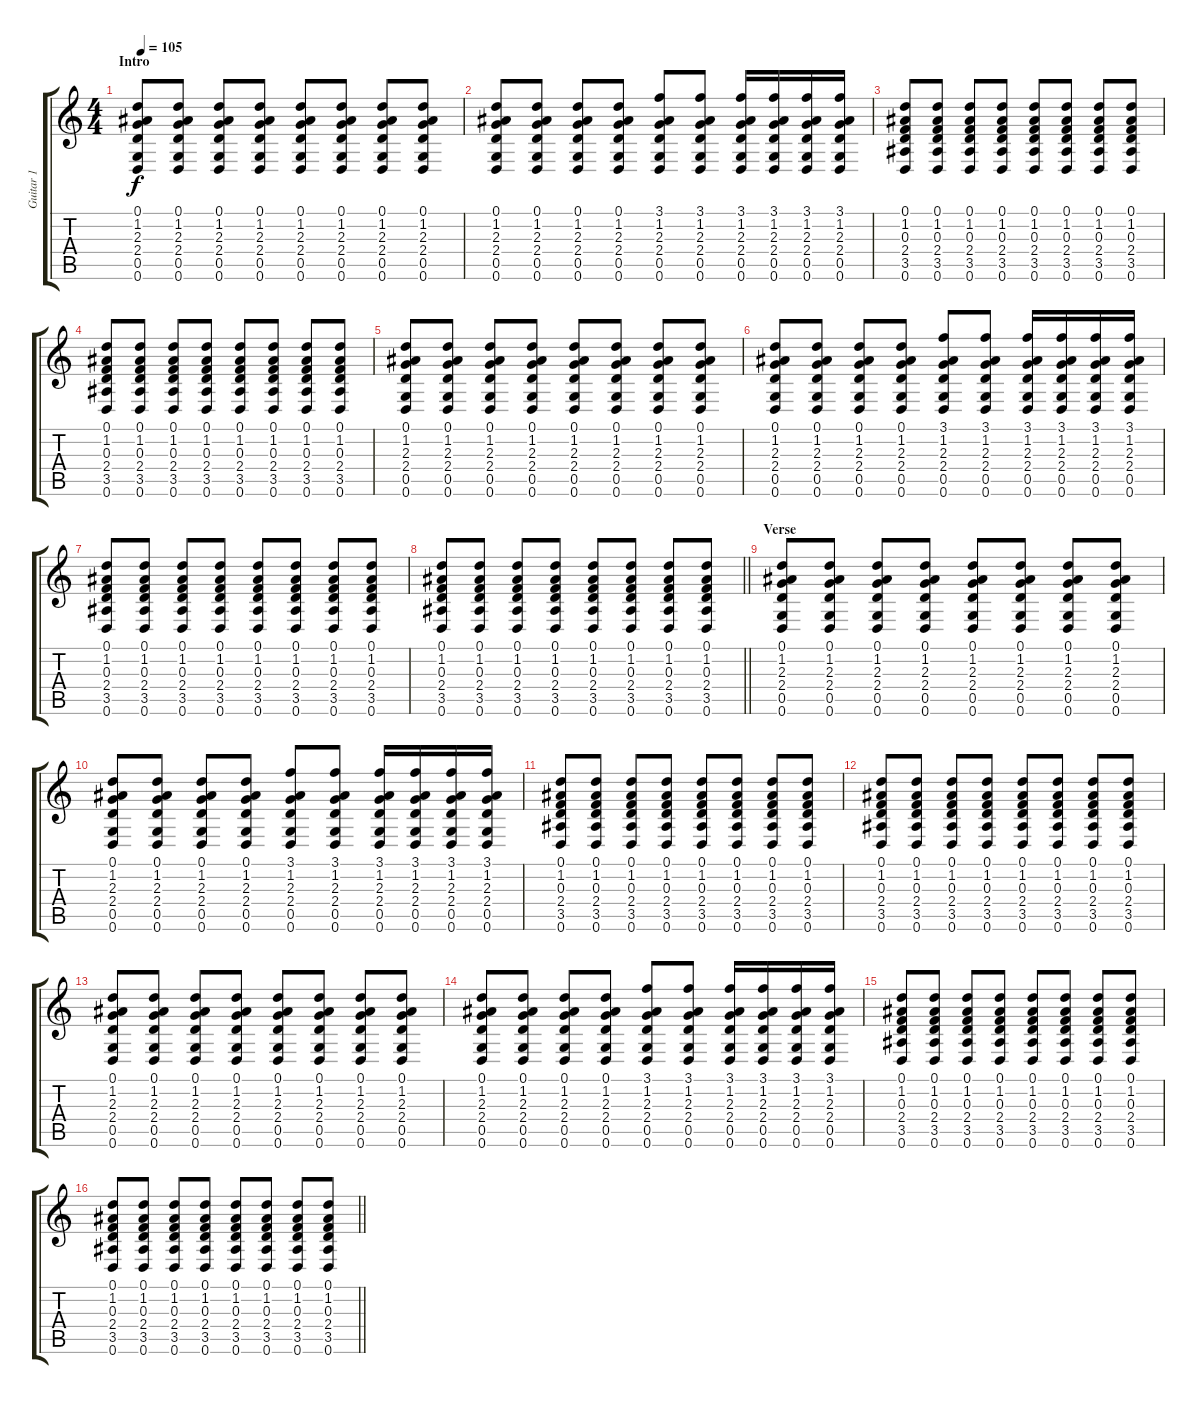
\track ("Guitar 1" "Guitar 1") {instrument acousticguitarsteel}
\staff {score tabs}
\tuning (D4 A3 F3 C3 G2 D2) {hide}
\ts (4 4)
\section ("" "Intro")
\tempo 105
\clef g2
\ks c
(0.1 1.2 2.3 2.4 0.5 0.6).8{dy f volume 4 instrument acousticguitarsteel} (0.1 1.2 2.3 2.4 0.5 0.6).8 (0.1 1.2 2.3 2.4 0.5 0.6).8 (0.1 1.2 2.3 2.4 0.5 0.6).8 (0.1 1.2 2.3 2.4 0.5 0.6).8 (0.1 1.2 2.3 2.4 0.5 0.6).8 (0.1 1.2 2.3 2.4 0.5 0.6).8 (0.1 1.2 2.3 2.4 0.5 0.6).8{volume 3} |
(0.1 1.2 2.3 2.4 0.5 0.6).8 (0.1 1.2 2.3 2.4 0.5 0.6).8 (0.1 1.2 2.3 2.4 0.5 0.6).8 (0.1 1.2 2.3 2.4 0.5 0.6).8 (3.1 1.2 2.3 2.4 0.5 0.6).8 (3.1 1.2 2.3 2.4 0.5 0.6).8 (3.1 1.2 2.3 2.4 0.5 0.6).16 (3.1 1.2 2.3 2.4 0.5 0.6).16 (3.1 1.2 2.3 2.4 0.5 0.6).16 (3.1 1.2 2.3 2.4 0.5 0.6).16 |
(0.1 1.2 0.3 2.4 3.5 0.6).8 (0.1 1.2 0.3 2.4 3.5 0.6).8 (0.1 1.2 0.3 2.4 3.5 0.6).8 (0.1 1.2 0.3 2.4 3.5 0.6).8 (0.1 1.2 0.3 2.4 3.5 0.6).8 (0.1 1.2 0.3 2.4 3.5 0.6).8 (0.1 1.2 0.3 2.4 3.5 0.6).8 (0.1 1.2 0.3 2.4 3.5 0.6).8 |
(0.1 1.2 0.3 2.4 3.5 0.6).8 (0.1 1.2 0.3 2.4 3.5 0.6).8 (0.1 1.2 0.3 2.4 3.5 0.6).8 (0.1 1.2 0.3 2.4 3.5 0.6).8 (0.1 1.2 0.3 2.4 3.5 0.6).8 (0.1 1.2 0.3 2.4 3.5 0.6).8 (0.1 1.2 0.3 2.4 3.5 0.6).8 (0.1 1.2 0.3 2.4 3.5 0.6).8 |
(0.1 1.2 2.3 2.4 0.5 0.6).8 (0.1 1.2 2.3 2.4 0.5 0.6).8 (0.1 1.2 2.3 2.4 0.5 0.6).8 (0.1 1.2 2.3 2.4 0.5 0.6).8 (0.1 1.2 2.3 2.4 0.5 0.6).8 (0.1 1.2 2.3 2.4 0.5 0.6).8 (0.1 1.2 2.3 2.4 0.5 0.6).8 (0.1 1.2 2.3 2.4 0.5 0.6).8 |
(0.1 1.2 2.3 2.4 0.5 0.6).8 (0.1 1.2 2.3 2.4 0.5 0.6).8 (0.1 1.2 2.3 2.4 0.5 0.6).8 (0.1 1.2 2.3 2.4 0.5 0.6).8 (3.1 1.2 2.3 2.4 0.5 0.6).8 (3.1 1.2 2.3 2.4 0.5 0.6).8 (3.1 1.2 2.3 2.4 0.5 0.6).16 (3.1 1.2 2.3 2.4 0.5 0.6).16 (3.1 1.2 2.3 2.4 0.5 0.6).16 (3.1 1.2 2.3 2.4 0.5 0.6).16 |
(0.1 1.2 0.3 2.4 3.5 0.6).8 (0.1 1.2 0.3 2.4 3.5 0.6).8 (0.1 1.2 0.3 2.4 3.5 0.6).8 (0.1 1.2 0.3 2.4 3.5 0.6).8 (0.1 1.2 0.3 2.4 3.5 0.6).8 (0.1 1.2 0.3 2.4 3.5 0.6).8 (0.1 1.2 0.3 2.4 3.5 0.6).8 (0.1 1.2 0.3 2.4 3.5 0.6).8 |
\barLineRight lightlight
(0.1 1.2 0.3 2.4 3.5 0.6).8 (0.1 1.2 0.3 2.4 3.5 0.6).8 (0.1 1.2 0.3 2.4 3.5 0.6).8 (0.1 1.2 0.3 2.4 3.5 0.6).8 (0.1 1.2 0.3 2.4 3.5 0.6).8 (0.1 1.2 0.3 2.4 3.5 0.6).8 (0.1 1.2 0.3 2.4 3.5 0.6).8 (0.1 1.2 0.3 2.4 3.5 0.6).8 |
\section ("" "Verse ")
(0.1 1.2 2.3 2.4 0.5 0.6).8 (0.1 1.2 2.3 2.4 0.5 0.6).8 (0.1 1.2 2.3 2.4 0.5 0.6).8 (0.1 1.2 2.3 2.4 0.5 0.6).8 (0.1 1.2 2.3 2.4 0.5 0.6).8 (0.1 1.2 2.3 2.4 0.5 0.6).8 (0.1 1.2 2.3 2.4 0.5 0.6).8 (0.1 1.2 2.3 2.4 0.5 0.6).8 |
(0.1 1.2 2.3 2.4 0.5 0.6).8 (0.1 1.2 2.3 2.4 0.5 0.6).8 (0.1 1.2 2.3 2.4 0.5 0.6).8 (0.1 1.2 2.3 2.4 0.5 0.6).8 (3.1 1.2 2.3 2.4 0.5 0.6).8 (3.1 1.2 2.3 2.4 0.5 0.6).8 (3.1 1.2 2.3 2.4 0.5 0.6).16 (3.1 1.2 2.3 2.4 0.5 0.6).16 (3.1 1.2 2.3 2.4 0.5 0.6).16 (3.1 1.2 2.3 2.4 0.5 0.6).16 |
(0.1 1.2 0.3 2.4 3.5 0.6).8 (0.1 1.2 0.3 2.4 3.5 0.6).8 (0.1 1.2 0.3 2.4 3.5 0.6).8 (0.1 1.2 0.3 2.4 3.5 0.6).8 (0.1 1.2 0.3 2.4 3.5 0.6).8 (0.1 1.2 0.3 2.4 3.5 0.6).8 (0.1 1.2 0.3 2.4 3.5 0.6).8 (0.1 1.2 0.3 2.4 3.5 0.6).8 |
(0.1 1.2 0.3 2.4 3.5 0.6).8 (0.1 1.2 0.3 2.4 3.5 0.6).8 (0.1 1.2 0.3 2.4 3.5 0.6).8 (0.1 1.2 0.3 2.4 3.5 0.6).8 (0.1 1.2 0.3 2.4 3.5 0.6).8 (0.1 1.2 0.3 2.4 3.5 0.6).8 (0.1 1.2 0.3 2.4 3.5 0.6).8 (0.1 1.2 0.3 2.4 3.5 0.6).8 |
(0.1 1.2 2.3 2.4 0.5 0.6).8 (0.1 1.2 2.3 2.4 0.5 0.6).8 (0.1 1.2 2.3 2.4 0.5 0.6).8 (0.1 1.2 2.3 2.4 0.5 0.6).8 (0.1 1.2 2.3 2.4 0.5 0.6).8 (0.1 1.2 2.3 2.4 0.5 0.6).8 (0.1 1.2 2.3 2.4 0.5 0.6).8 (0.1 1.2 2.3 2.4 0.5 0.6).8 |
(0.1 1.2 2.3 2.4 0.5 0.6).8 (0.1 1.2 2.3 2.4 0.5 0.6).8 (0.1 1.2 2.3 2.4 0.5 0.6).8 (0.1 1.2 2.3 2.4 0.5 0.6).8 (3.1 1.2 2.3 2.4 0.5 0.6).8 (3.1 1.2 2.3 2.4 0.5 0.6).8 (3.1 1.2 2.3 2.4 0.5 0.6).16 (3.1 1.2 2.3 2.4 0.5 0.6).16 (3.1 1.2 2.3 2.4 0.5 0.6).16 (3.1 1.2 2.3 2.4 0.5 0.6).16 |
(0.1 1.2 0.3 2.4 3.5 0.6).8 (0.1 1.2 0.3 2.4 3.5 0.6).8 (0.1 1.2 0.3 2.4 3.5 0.6).8 (0.1 1.2 0.3 2.4 3.5 0.6).8 (0.1 1.2 0.3 2.4 3.5 0.6).8 (0.1 1.2 0.3 2.4 3.5 0.6).8 (0.1 1.2 0.3 2.4 3.5 0.6).8 (0.1 1.2 0.3 2.4 3.5 0.6).8 |
\barLineRight lightlight
(0.1 1.2 0.3 2.4 3.5 0.6).8 (0.1 1.2 0.3 2.4 3.5 0.6).8 (0.1 1.2 0.3 2.4 3.5 0.6).8 (0.1 1.2 0.3 2.4 3.5 0.6).8 (0.1 1.2 0.3 2.4 3.5 0.6).8 (0.1 1.2 0.3 2.4 3.5 0.6).8 (0.1 1.2 0.3 2.4 3.5 0.6).8 (0.1 1.2 0.3 2.4 3.5 0.6).8
